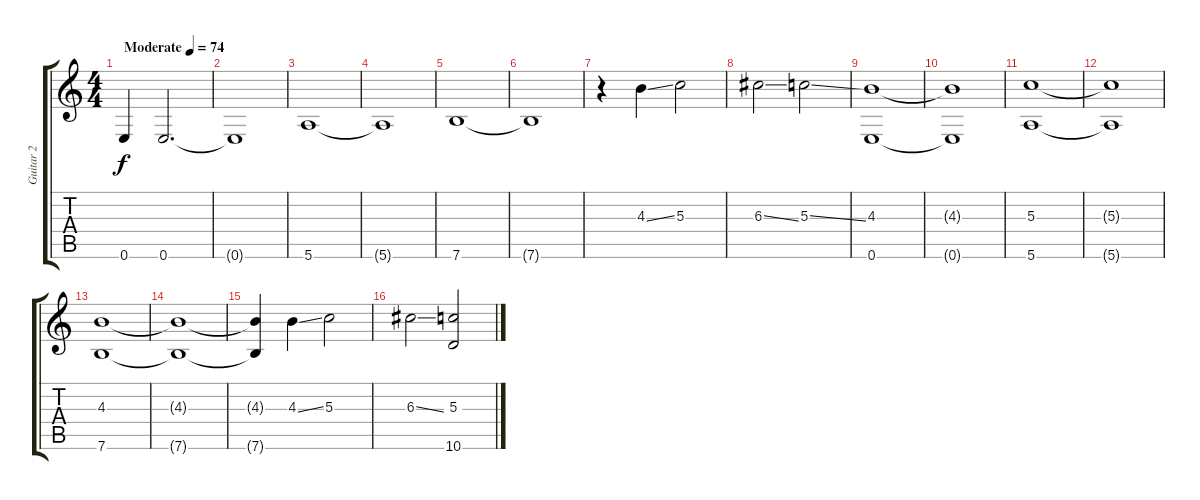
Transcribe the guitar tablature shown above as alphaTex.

\track ("Guitar 2" "Guitar 2") {instrument distortionguitar}
\staff {score tabs}
\tuning (E4 B3 G3 D3 A2 E2) {hide}
\ts (4 4)
\tempo (74 "Moderate")
\clef g2
\ks c
0.6.4{dy f instrument distortionguitar} 0.6.2{d} |
0.6{t}.1 |
5.6.1 |
5.6{t}.1 |
7.6.1 |
7.6{t}.1 |
r.4 4.3{ss}.4 5.3.2 |
6.3{ss}.2 5.3{ss}.2 |
(4.3 0.6).1 |
(4.3{t} 0.6{t}).1 |
(5.3 5.6).1 |
(5.3{t} 5.6{t}).1 |
(4.3 7.6).1 |
(4.3{t} 7.6{t}).1 |
(4.3{t} 7.6{t}).4 4.3{ss}.4 5.3.2 |
6.3{ss}.2 (5.3 10.6).2
